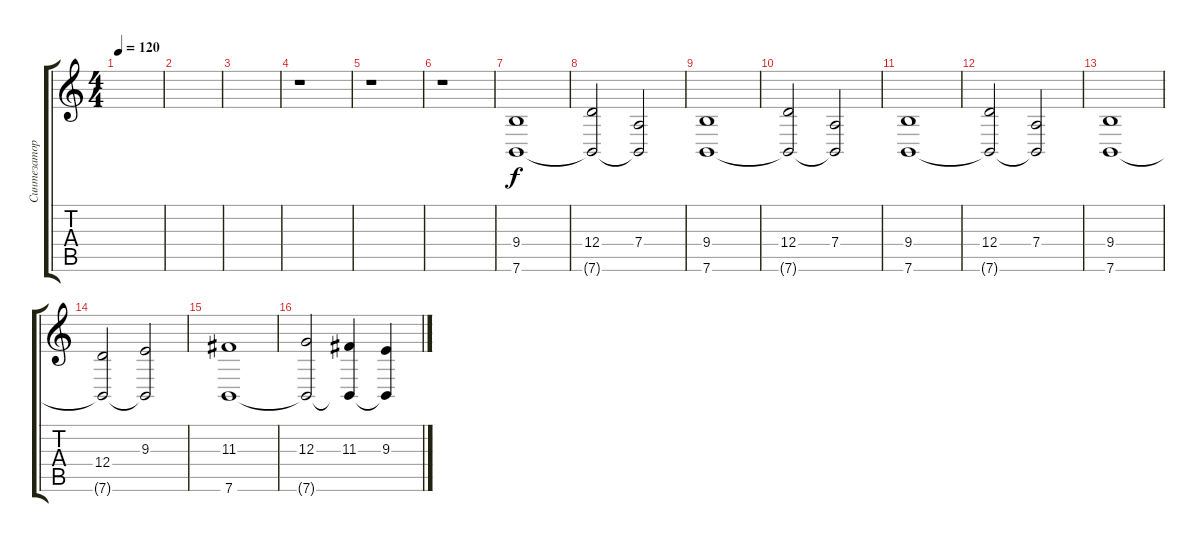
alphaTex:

\track ("Синтезатор" "Синтезатор") {instrument flute}
\staff {score tabs}
\tuning (E4 B3 G3 D3 A2 E2) {hide}
\ts (4 4)
\tempo 120
\clef g2
\ks c
|
|
|
r.1 |
r.1 |
r.1 |
(9.4 7.6).1{volume 11 instrument stringensemble1} |
(12.4 7.6{t}).2 (7.4 7.6{t}).2 |
(9.4 7.6).1 |
(12.4 7.6{t}).2 (7.4 7.6{t}).2 |
(9.4 7.6).1 |
(12.4 7.6{t}).2 (7.4 7.6{t}).2 |
(9.4 7.6).1 |
(12.4 7.6{t}).2 (9.3 7.6{t}).2 |
(11.3 7.6).1 |
(12.3 7.6{t}).2 (11.3 7.6{t}).4 (9.3 7.6{t}).4
